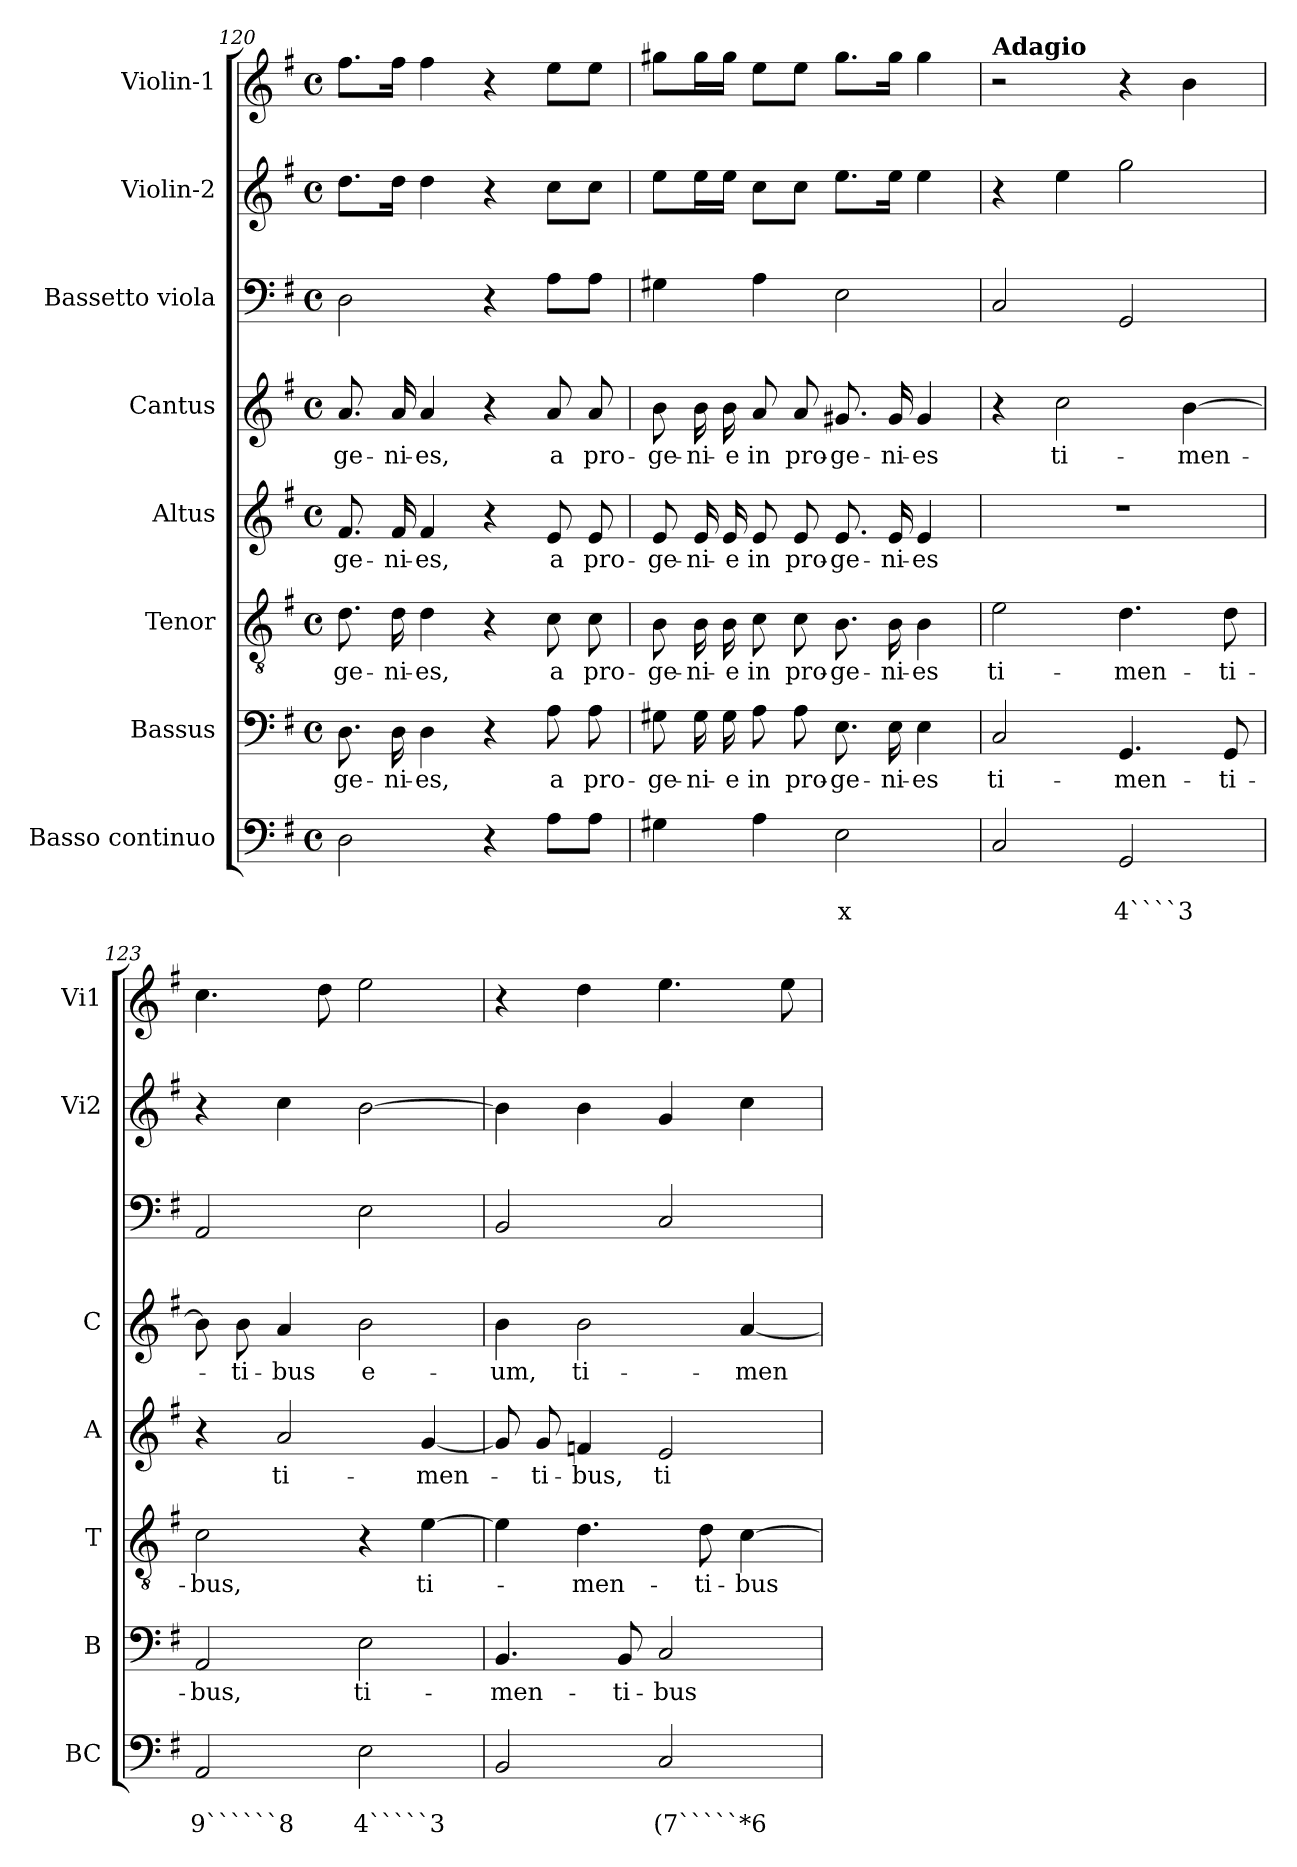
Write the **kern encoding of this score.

**kern	**text	**text	**kern	**text	**kern	**text	**kern	**text	**kern	**text	**kern	**kern	**kern
*part8	*part8	*part8	*part7	*part7	*part6	*part6	*part5	*part5	*part4	*part4	*part3	*part2	*part1
*staff8	*staff8	*staff8	*staff7	*staff7	*staff6	*staff6	*staff5	*staff5	*staff4	*staff4	*staff3	*staff2	*staff1
*I"Basso continuo	*	*	*I"Bassus	*	*I"Tenor	*	*I"Altus	*	*I"Cantus	*	*I"Bassetto viola	*I"Violin-2	*I"Violin-1
*I'BC	*	*	*I'B	*	*I'T	*	*I'A	*	*I'C	*	*	*I'Vi2	*I'Vi1
*clefF4	*	*	*clefF4	*	*clefGv2	*	*clefG2	*	*clefG2	*	*clefF4	*clefG2	*clefG2
*k[f#]	*	*	*k[f#]	*	*k[f#]	*	*k[f#]	*	*k[f#]	*	*k[f#]	*k[f#]	*k[f#]
*G:	*	*	*G:	*	*G:	*	*G:	*	*G:	*	*G:	*G:	*G:
*M4/4	*	*	*M4/4	*	*M4/4	*	*M4/4	*	*M4/4	*	*M4/4	*M4/4	*M4/4
*met(c)	*	*	*met(c)	*	*met(c)	*	*met(c)	*	*met(c)	*	*met(c)	*met(c)	*met(c)
=120	=120	=120	=120	=120	=120	=120	=120	=120	=120	=120	=120	=120	=120
!	!	!	!	!LO:LY:b	!	!LO:LY:b	!	!LO:LY:b	!	!LO:LY:b	!	!	!
2D\	.	.	8.D\	-ge-	8.d\	-ge-	8.f#/	-ge-	8.a/	-ge-	2D\	8.dd\L	8.ff#\L
!	!	!	!	!LO:LY:b	!	!LO:LY:b	!	!LO:LY:b	!	!LO:LY:b	!	!	!
.	.	.	16D\	-ni-	16d\	-ni-	16f#/	-ni-	16a/	-ni-	.	16dd\Jk	16ff#\Jk
!	!	!	!	!LO:LY:b	!	!LO:LY:b	!	!LO:LY:b	!	!LO:LY:b	!	!	!
.	.	.	4D\	-es,	4d\	-es,	4f#/	-es,	4a/	-es,	.	4dd\	4ff#\
4r	.	.	4r	.	4r	.	4r	.	4r	.	4r	4r	4r
!	!	!	!	!LO:LY:b	!	!LO:LY:b	!	!LO:LY:b	!	!LO:LY:b	!	!	!
8A\L	.	.	8A\	a	8c\	a	8e/	a	8a/	a	8A\L	8cc\L	8ee\L
!	!	!	!	!LO:LY:b	!	!LO:LY:b	!	!LO:LY:b	!	!LO:LY:b	!	!	!
8A\J	.	.	8A\	pro-	8c\	pro-	8e/	pro-	8a/	pro-	8A\J	8cc\J	8ee\J
=121	=121	=121	=121	=121	=121	=121	=121	=121	=121	=121	=121	=121	=121
!	!	!	!	!LO:LY:b	!	!LO:LY:b	!	!LO:LY:b	!	!LO:LY:b	!	!	!
4G#X\	.	.	8G#X\	-ge-	8B\	-ge-	8e/	-ge-	8b\	-ge-	4G#X\	8ee\L	8gg#X\L
!	!	!	!	!LO:LY:b	!	!LO:LY:b	!	!LO:LY:b	!	!LO:LY:b	!	!	!
.	.	.	16G#\	-ni-	16B\	-ni-	16e/	-ni-	16b\	-ni-	.	16ee\L	16gg#\L
!	!	!	!	!LO:LY:b	!	!LO:LY:b	!	!LO:LY:b	!	!LO:LY:b	!	!	!
.	.	.	16G#\	-e	16B\	-e	16e/	-e	16b\	-e	.	16ee\JJ	16gg#\JJ
!	!	!	!	!LO:LY:b	!	!LO:LY:b	!	!LO:LY:b	!	!LO:LY:b	!	!	!
4A\	.	.	8A\	in	8c\	in	8e/	in	8a/	in	4A\	8cc\L	8ee\L
!	!	!	!	!LO:LY:b	!	!LO:LY:b	!	!LO:LY:b	!	!LO:LY:b	!	!	!
.	.	.	8A\	pro-	8c\	pro-	8e/	pro-	8a/	pro-	.	8cc\J	8ee\J
!	!	!LO:LY:b	!	!LO:LY:b	!	!LO:LY:b	!	!LO:LY:b	!	!LO:LY:b	!	!	!
2E\	.	x	8.E\	-ge-	8.B\	-ge-	8.e/	-ge-	8.g#X/	-ge-	2E\	8.ee\L	8.gg#\L
!	!	!	!	!LO:LY:b	!	!LO:LY:b	!	!LO:LY:b	!	!LO:LY:b	!	!	!
.	.	.	16E\	-ni-	16B\	-ni-	16e/	-ni-	16g#/	-ni-	.	16ee\Jk	16gg#\Jk
!	!	!	!	!LO:LY:b	!	!LO:LY:b	!	!LO:LY:b	!	!LO:LY:b	!	!	!
.	.	.	4E\	-es	4B\	-es	4e/	-es	4g#/	-es	.	4ee\	4gg#\
!!LO:LB:g=z
=122	=122	=122	=122	=122	=122	=122	=122	=122	=122	=122	=122	=122	=122
!	!	!	!	!	!	!	!	!	!	!	!	!	!LO:TX:a:B:t=Adagio
!	!	!	!	!LO:LY:b	!	!LO:LY:b	!	!	!	!	!	!	!
2C/	.	.	2C/	ti-	2e\	ti-	1r	.	4r	.	2C/	4r	2r
!	!	!	!	!	!	!	!	!	!	!LO:LY:b	!	!	!
.	.	.	.	.	.	.	.	.	2cc\	ti-	.	4ee\	.
!	!	!LO:LY:b	!	!LO:LY:b	!	!LO:LY:b	!	!	!	!	!	!	!
2GG/	.	4````3	4.GG/	-men-	4.d\	-men-	.	.	.	.	2GG/	2gg\	4r
!	!	!	!	!	!	!	!	!	!	!LO:LY:b	!	!	!
.	.	.	.	.	.	.	.	.	[4b\	-men-	.	.	4b\
!	!	!	!	!LO:LY:b	!	!LO:LY:b	!	!	!	!	!	!	!
.	.	.	8GG/	-ti-	8d\	-ti-	.	.	.	.	.	.	.
=123	=123	=123	=123	=123	=123	=123	=123	=123	=123	=123	=123	=123	=123
!	!	!LO:LY:b	!	!LO:LY:b	!	!LO:LY:b	!	!	!	!	!	!	!
2AA/	.	9``````8	2AA/	-bus,	2c\	-bus,	4r	.	8b\]	.	2AA/	4r	4.cc\
!	!	!	!	!	!	!	!	!	!	!LO:LY:b	!	!	!
.	.	.	.	.	.	.	.	.	8b\	-ti-	.	.	.
!	!	!	!	!	!	!	!	!LO:LY:b	!	!LO:LY:b	!	!	!
.	.	.	.	.	.	.	2a/	ti-	4a/	-bus	.	4cc\	.
.	.	.	.	.	.	.	.	.	.	.	.	.	8dd\
!	!	!LO:LY:b	!	!LO:LY:b	!	!	!	!	!	!LO:LY:b	!	!	!
2E\	.	4`````3	2E\	ti-	4r	.	.	.	2b\	e-	2E\	[2b\	2ee\
!	!	!	!	!	!	!LO:LY:b	!	!LO:LY:b	!	!	!	!	!
.	.	.	.	.	[4e\	ti-	[4g/	-men-	.	.	.	.	.
=124	=124	=124	=124	=124	=124	=124	=124	=124	=124	=124	=124	=124	=124
!	!	!	!	!LO:LY:b	!	!	!	!	!	!LO:LY:b	!	!	!
2BB/	.	.	4.BB/	-men-	4e\]	.	8g/]	.	4b\	-um,	2BB/	4b\]	4r
!	!	!	!	!	!	!	!	!LO:LY:b	!	!	!	!	!
.	.	.	.	.	.	.	8g/	-ti-	.	.	.	.	.
!	!	!	!	!	!	!LO:LY:b	!	!LO:LY:b	!	!LO:LY:b	!	!	!
.	.	.	.	.	4.d\	-men-	4fn/	-bus,	2b\	ti-	.	4b\	4dd\
!	!	!	!	!LO:LY:b	!	!	!	!	!	!	!	!	!
.	.	.	8BB/	-ti-	.	.	.	.	.	.	.	.	.
!	!	!LO:LY:b	!	!LO:LY:b	!	!	!	!LO:LY:b	!	!	!	!	!
2C/	.	(7`````*6	2C/	-bus	.	.	2e/	ti-	.	.	2C/	4g/	4.ee\
!	!	!	!	!	!	!LO:LY:b	!	!	!	!	!	!	!
.	.	.	.	.	8d\	-ti-	.	.	.	.	.	.	.
!	!	!	!	!	!	!LO:LY:b	!	!	!	!LO:LY:b	!	!	!
.	.	.	.	.	[4c\	-bus	.	.	[4a/	-men-	.	4cc\	.
.	.	.	.	.	.	.	.	.	.	.	.	.	8ee\
=	=	=	=	=	=	=	=	=	=	=	=	=	=
*-	*-	*-	*-	*-	*-	*-	*-	*-	*-	*-	*-	*-	*-
